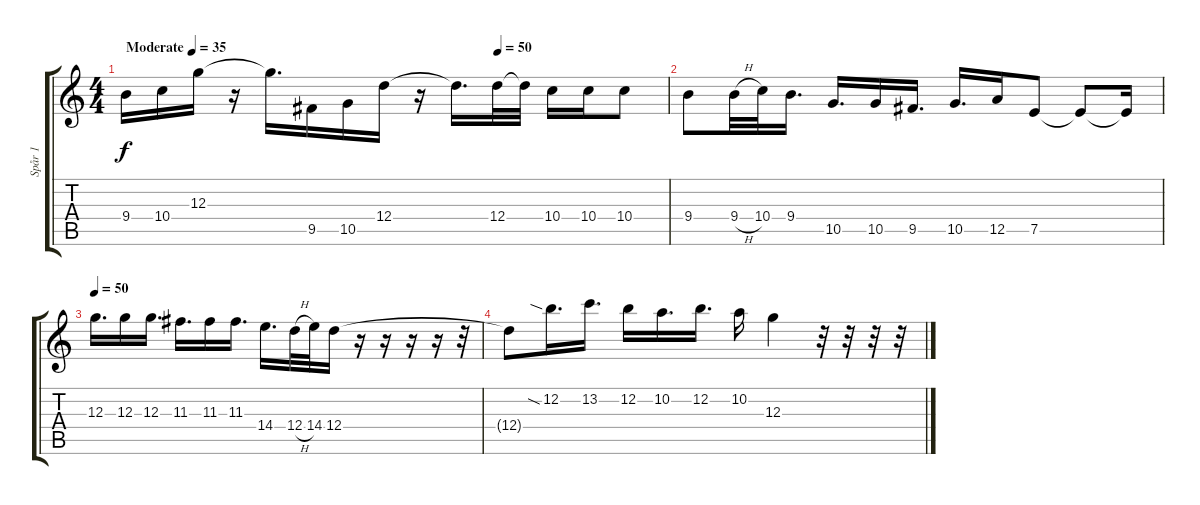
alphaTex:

\track ("Spår 1" "Spår 1") {instrument distortionguitar}
\staff {score tabs}
\tuning (E4 B3 G3 D3 A2 E2) {hide}
\ts (4 4)
\tempo (35 "Moderate")
\tempo (50 0.6875)
\tempo (35 "Moderate")
\clef g2
\ks c
9.4.16{dy f instrument distortionguitar} 10.4.16 12.3.16 r.16 12.3{t}.16{d} 9.5.16 10.5.16 12.4.16 r.16 12.4{t}.16{d} 12.4.32 12.4{t}.32 10.4.16 10.4.16 10.4.8 |
9.4.8 9.4{h}.32 10.4.32 9.4.16{d} 10.5.16{d} 10.5.16 9.5.16{d} 10.5.16{d} 12.5.16 7.5.8 7.5{t}.8 7.5{t}.16 |
\tempo 50
12.3.16{d volume 13} 12.3.16 12.3.16{d} 11.3.16{d} 11.3.16 11.3.16{d} 14.4.16{d} 12.4{h}.32 14.4.32 12.4.16 r.16 r.16 r.16 r.16 r.32 |
12.4{t}.8 12.2{sia}.16{d} 13.2.16{d} 12.2.16 10.2.16{d} 12.2.16{d} 10.2.16 12.3.4 r.32 r.32 r.32 r.32
